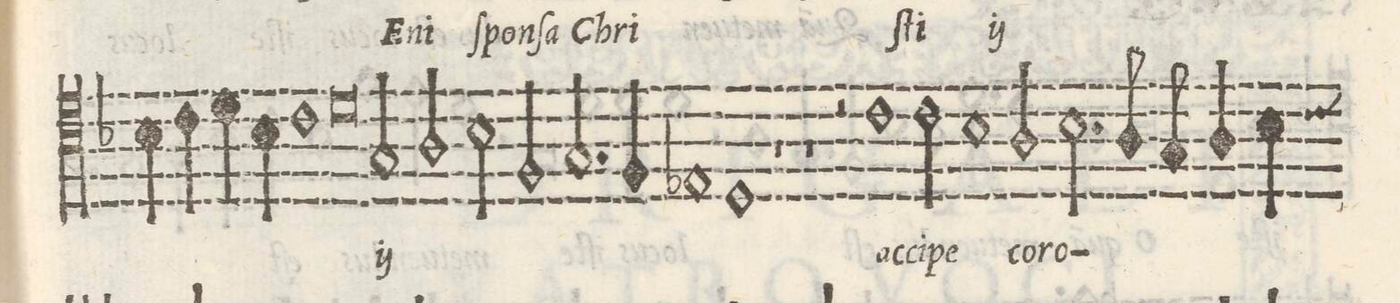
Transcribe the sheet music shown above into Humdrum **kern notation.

**kern	**text
*I"TENOR	*
*clefC4	*
*k[b-]	*
*met(C|)	*
*M2/1	*
4B-\	.
4c\	.
4d\	.
4B-\	.
1c	.
=11-	=11-
0d	-ſti
=12-	=12-
2G/	VE-
2A/	-ni
2B-\	ſpon-
2F/	-ſa
=13-	=13-
2.G/	Chri-
4F/	.
1E-X	.
=14-	=14-
1D	-ſti
*	*Xij
1r	.
=15-	=15-
1r	.
2r	.
1c\	ac-
=16-	=16-
2c\	-ci-
1B-	-pe
=17-	=17-
2A/	co-
2.B-\	-ro-
8A/	.
8G/	.
4A/	.
4B-\	.
*custos:c	*
=18-	=18-
*-	*-
